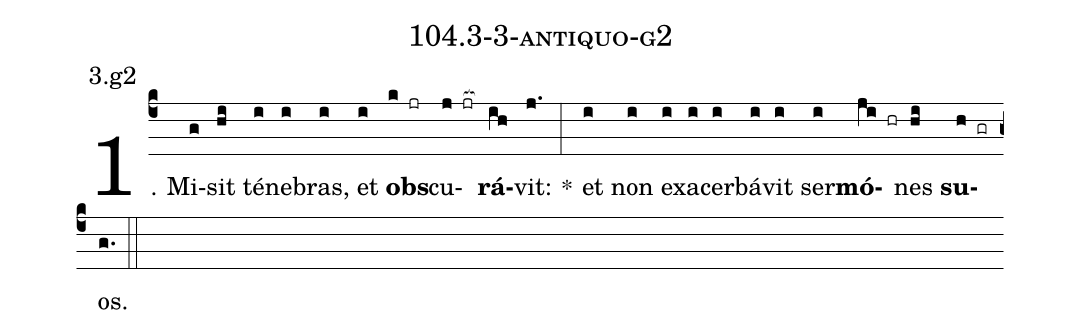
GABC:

name: 104.3-3-antiquo-g2;
annotation: 3.g2;
%%
(c4)1. Mi(g)sit(hi) té(i)ne(i)bras,(i) et(i) <b>obs</b>(k jr)cu(j jr[ocb:1{])<b>rá</b>(ih[ocb:0}])vit:(j.) *(:) et(i) non(i) ex(i)a(i)cer(i)bá(i)vit(i) ser(i)<b>mó</b>(ji hr)nes(hi) <b>su</b>(h gr)os.(g.) (::)


%E(i) u(i) o(ji) u(hi) a(h) e.(g.) (::)
